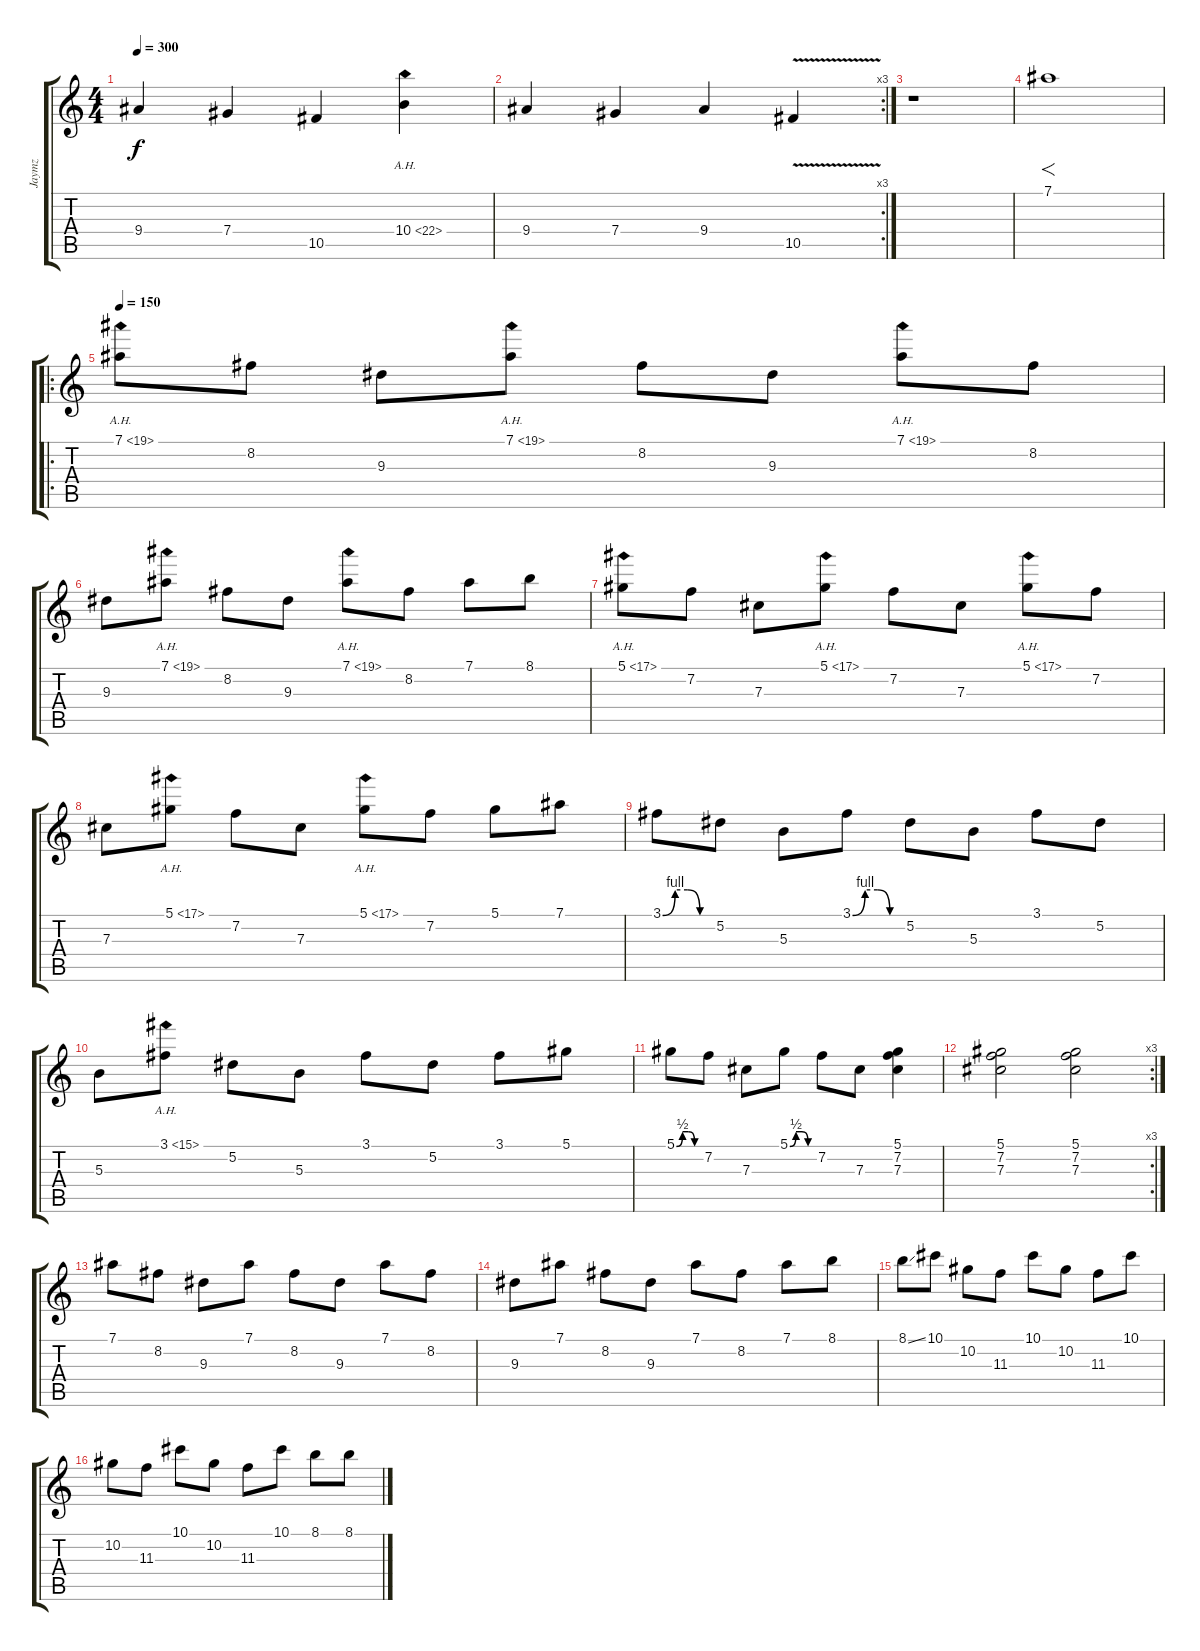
\track ("Jaymz" "Jaymz") {instrument overdrivenguitar}
\staff {score tabs}
\tuning (Eb4 Bb3 Gb3 Db3 Ab2 Eb2) {hide}
\ts (4 4)
\tempo 300
\clef g2
\ks c
9.4.4{dy f} 7.4.4 10.5.4 10.4{ah 12}.4 |
\rc 3
9.4.4 7.4.4 9.4.4 10.5{v}.4 |
r.1 |
7.1.1{f} |
\ro
\tempo 150
7.1{ah 12}.8 8.2.8 9.3.8 7.1{ah 12}.8 8.2.8 9.3.8 7.1{ah 12}.8 8.2.8 |
9.3.8 7.1{ah 12}.8 8.2.8 9.3.8 7.1{ah 12}.8 8.2.8 7.1.8 8.1.8 |
5.1{ah 12}.8 7.2.8 7.3.8 5.1{ah 12}.8 7.2.8 7.3.8 5.1{ah 12}.8 7.2.8 |
7.3.8 5.1{ah 12}.8 7.2.8 7.3.8 5.1{ah 12}.8 7.2.8 5.1.8 7.1.8 |
3.1{be (custom 0 0 15 4 30 4 45 0 60 0)}.8 5.2.8 5.3.8 3.1{be (custom 0 0 15 4 30 4 45 0 60 0)}.8 5.2.8 5.3.8 3.1.8 5.2.8 |
5.3.8 3.1{ah 12}.8 5.2.8 5.3.8 3.1.8 5.2.8 3.1.8 5.1.8 |
5.1{be (custom 0 0 15 2 30 2 45 0 60 0)}.8 7.2.8 7.3.8 5.1{be (custom 0 0 15 2 30 2 45 0 60 0)}.8 7.2.8 7.3.8 (5.1 7.2 7.3).4 |
\rc 3
(5.1 7.2 7.3).2 (5.1 7.2 7.3).2 |
7.1.8 8.2.8 9.3.8 7.1.8 8.2.8 9.3.8 7.1.8 8.2.8 |
9.3.8 7.1.8 8.2.8 9.3.8 7.1.8 8.2.8 7.1.8 8.1.8 |
8.1{ss}.8 10.1.8 10.2.8 11.3.8 10.1.8 10.2.8 11.3.8 10.1.8 |
10.2.8 11.3.8 10.1.8 10.2.8 11.3.8 10.1.8 8.1.8 8.1{ss}.8
